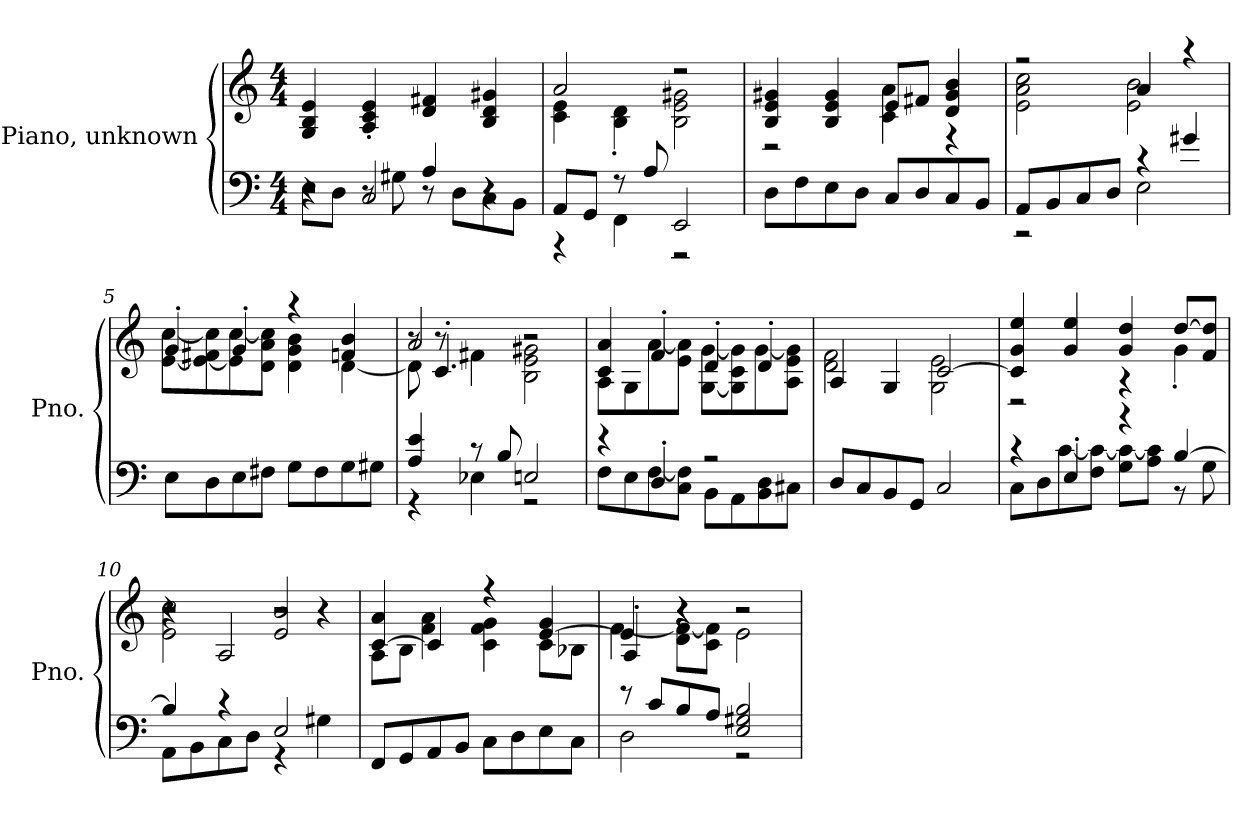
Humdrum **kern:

**kern	**kern
*part1	*part1
*staff2	*staff1
*I"Piano, unknown	*
*I'Pno.	*
*clefF4	*clefG2
*k[]	*k[]
*M4/4	*M4/4
*MM120	*MM120
=1	=1
*^	*
*	*^	*
2r	8E\L	4r	4G/ 4B/ 4e/
.	8D\J	.	.
.	8r	2C/	4A/' 4c/' 4e/'
.	8G#X\	.	.
4A/	8r	.	4d/ 4f#X/
.	8D\L	.	.
4r	8C\	4r	4B/ 4d/ 4g#X/
.	8BB\J	.	.
*	*v	*v	*
=2	=2	=2
*	*	*^
8AA/L	4r	2a/	4c\ 4e\
8GG/J	.	.	.
8r	4FF\	.	4B\' 4d\'
8A/	.	.	.
2EE/	2r	2r	2B\ 2e\ 2g#X\
*v	*v	*	*
=3	=3	=3
8D\L	4B/ 4e/ 4g#X/	2r
8F\	.	.
8E\	4B/ 4e/ 4g#/	.
8D\J	.	.
8C/L	8e/L	4c\ 4a\
8D/	8f#X/J	.
8C/	4d/ 4g#/ 4b/	4r
8BB/J	.	.
=4	=4	=4
*^	*	*
8AA/L	2r	2r	2e\ 2a\ 2cc\
8BB/	.	.	.
8C/	.	.	.
8D/J	.	.	.
4r	2E\	4a/	2e\ 2b\
4g#X/	.	4r	.
*v	*v	*	*
!!LO:LB:g=z	!!
=5	=5	=5
8E\L	4g'/	[8e\ [8cc\L
8D\	.	8e\_ 8f#X\ 8cc\]
8E\	4g'/	8e\] [8cc\
8F#X\J	.	8d\ 8a\ 8cc\]J
8G\L	4r	4d\ 4g\ 4b\
8F#\	.	.
8G\	4fn/ 4b/	[4d\
8G#X\J	.	.
=6	=6	=6
*^	*	*^
4A/ 4e/	4r	2a/	8d\]	8r
.	.	.	8r	4.c'/
8r	4E-X\	.	4f#X\	.
8B/	.	.	.	.
2En/	2r	2r	2B\ 2e\ 2g#X\	2r
*	*	*	*v	*v
=7	=7	=7	=7
4r	8F\L	4c/ 4a/	8A\L
.	8E\	.	8G\
4D'/	[8F\	4f'/	[8a\
.	8C\ 8F\]J	.	8e\ 8a\]J
2r	8BB\L	4d'/	[8G\ [8g\L
.	8AA\	.	8G\] 8c\ 8g\]
.	8BB\ 8D\	4d'/	[8g\
.	8C#X\J	.	8A\ 8e\ 8g\]J
*v	*v	*	*
=8	=8	=8
8D/L	4A/	2d\ 2f\
8C/	.	.
8BB/	4G/	.
8GG/J	.	.
2C/	[2c/	2G\ 2e\
!!LO:LB:g=z	!!
=9	=9	=9
*^	*	*
4r	8C\L	4c/] 4g/ 4ee/	2r
.	8D\	.	.
4E'/	[8c\	4g/ 4ee/	.
.	8F\ 8c\_J	.	.
4r	8G\ 8c\_L	4g/ 4dd/	4r
.	8A\ 8c\]J	.	.
[4B/	8r	[8dd/L	4g'\
.	8G\	8f/ 8dd/]J	.
=10	=10	=10	=10
*	*	*	*^
4B/]	8AA\L	2r	2e\ 2cc\	4r
.	8BB\	.	.	.
4r	8C\	.	.	2A/
.	8D\J	.	.	.
2E/	4r	2e/ 2b/	2r	.
.	4G#X\	.	.	4r
*v	*v	*	*	*
*	*	*v	*v
=11	=11	=11
8FF/L	[4c/ 4a/	8A\L
8GG/	.	8B\J
8AA/	4c/]	4f\ 4a\
8BB/J	.	.
8C\L	4r	4c\ 4f\ 4g\
8D\	.	.
8E\	[4e/ 4g/	8c\L
8C\J	.	8B-X\J
=12	=12	=12
*^	*	*^
8r	2D\	4e/]	[4f\	4A'/
8c/L	.	.	.	.
8B/	.	4r	8d\ 8f\_L	4r
8A/J	.	.	8c\ 8f\]J	.
2E/ 2G#X/ 2B/	2r	2r	2e\	2r
*v	*v	*	*	*
*	*v	*v	*v
=	=
*-	*-
